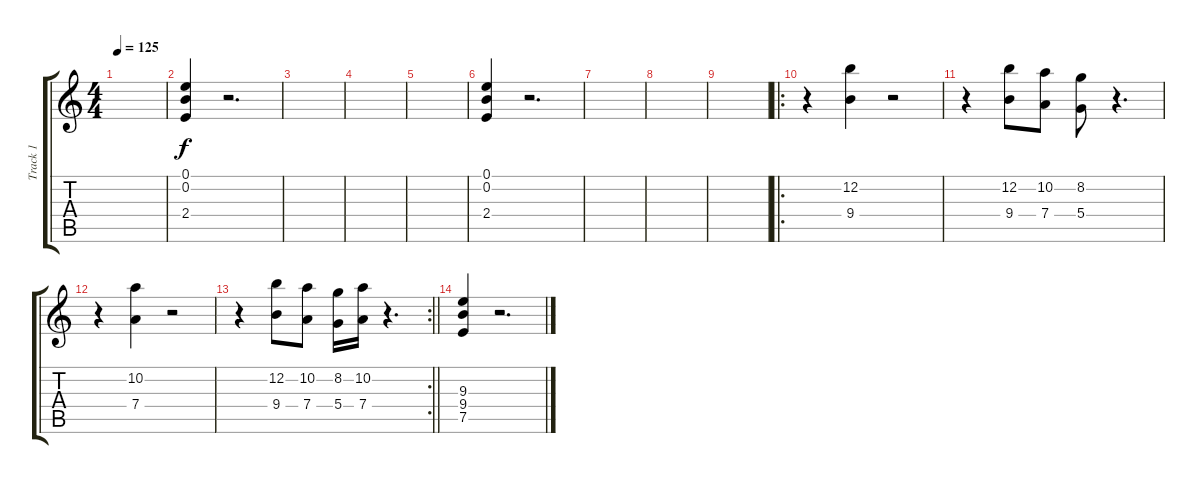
\track ("Track 1" "Track 1") {instrument electricguitarclean}
\staff {score tabs}
\tuning (E4 B3 G3 D3 A2 E2) {hide}
\ts (4 4)
\tempo 125
\clef g2
\ks c
|
(0.1 0.2 2.4).4 r.2{d} |
|
|
|
(0.1 0.2 2.4).4 r.2{d} |
|
|
|
\ro
r.4 (12.2 9.4).4 r.2 |
r.4 (12.2 9.4).8 (10.2 7.4).8 (8.2 5.4).8 r.4{d} |
r.4 (10.2 7.4).4 r.2 |
\rc 2
\barLineRight lightlight
r.4 (12.2 9.4).8 (10.2 7.4).8 (8.2 5.4).16 (10.2 7.4).16 r.4{d} |
(9.3 9.4 7.5).4 r.2{d}
